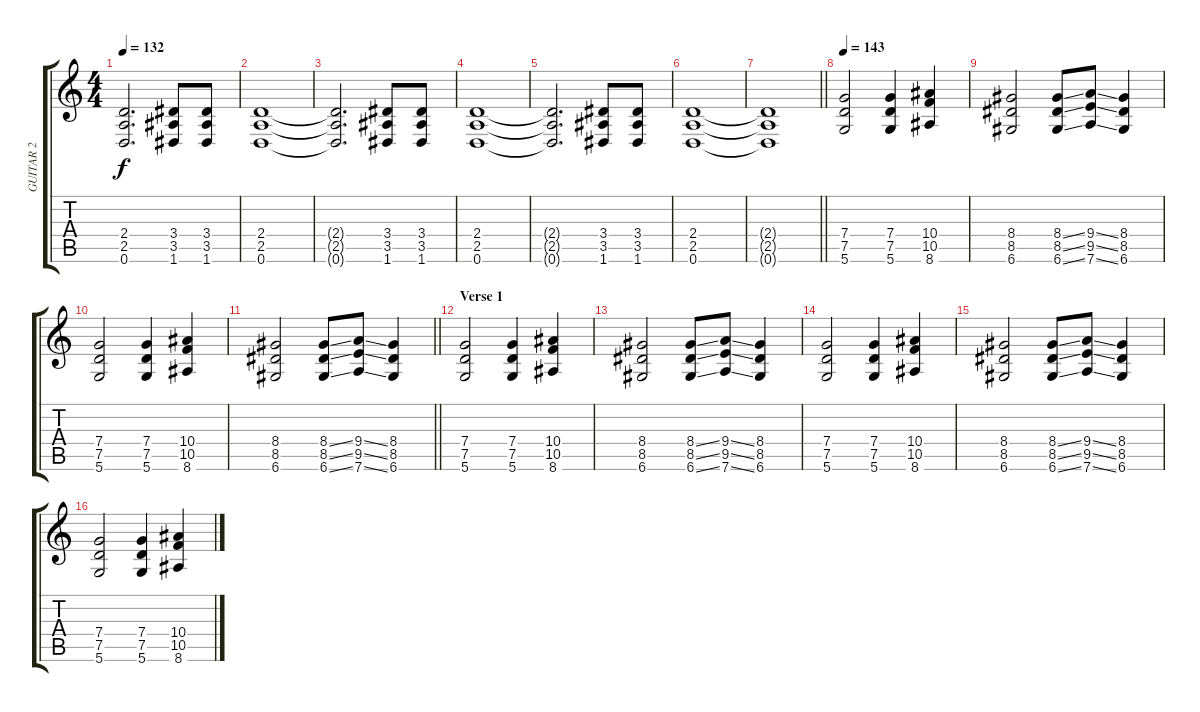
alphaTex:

\track ("GUITAR 2" "GUITAR 2") {instrument overdrivenguitar}
\staff {score tabs}
\tuning (D4 A3 F3 C3 G2 D2) {hide}
\ts (4 4)
\tempo 132
\clef g2
\ks c
(2.4{t} 2.5{t} 0.6{t}).2{d dy f} (3.4 3.5 1.6).8 (3.4 3.5 1.6).8 |
(2.4 2.5 0.6).1 |
(2.4{t} 2.5{t} 0.6{t}).2{d} (3.4 3.5 1.6).8 (3.4 3.5 1.6).8 |
(2.4 2.5 0.6).1 |
(2.4{t} 2.5{t} 0.6{t}).2{d} (3.4 3.5 1.6).8 (3.4 3.5 1.6).8 |
(2.4 2.5 0.6).1 |
\barLineRight lightlight
(2.4{t} 2.5{t} 0.6{t}).1 |
\tempo 143
(7.4 7.5 5.6).2 (7.4 7.5 5.6).4 (10.4 10.5 8.6).4 |
(8.4 8.5 6.6).2 (8.4{ss} 8.5{ss} 6.6{ss}).8 (9.4{ss} 9.5{ss} 7.6{ss}).8 (8.4 8.5 6.6).4 |
(7.4 7.5 5.6).2 (7.4 7.5 5.6).4 (10.4 10.5 8.6).4 |
\barLineRight lightlight
(8.4 8.5 6.6).2 (8.4{ss} 8.5{ss} 6.6{ss}).8 (9.4{ss} 9.5{ss} 7.6{ss}).8 (8.4 8.5 6.6).4 |
\section ("" "Verse 1")
(7.4 7.5 5.6).2 (7.4 7.5 5.6).4 (10.4 10.5 8.6).4 |
(8.4 8.5 6.6).2 (8.4{ss} 8.5{ss} 6.6{ss}).8 (9.4{ss} 9.5{ss} 7.6{ss}).8 (8.4 8.5 6.6).4 |
(7.4 7.5 5.6).2 (7.4 7.5 5.6).4 (10.4 10.5 8.6).4 |
(8.4 8.5 6.6).2 (8.4{ss} 8.5{ss} 6.6{ss}).8 (9.4{ss} 9.5{ss} 7.6{ss}).8 (8.4 8.5 6.6).4 |
(7.4 7.5 5.6).2 (7.4 7.5 5.6).4 (10.4 10.5 8.6).4
